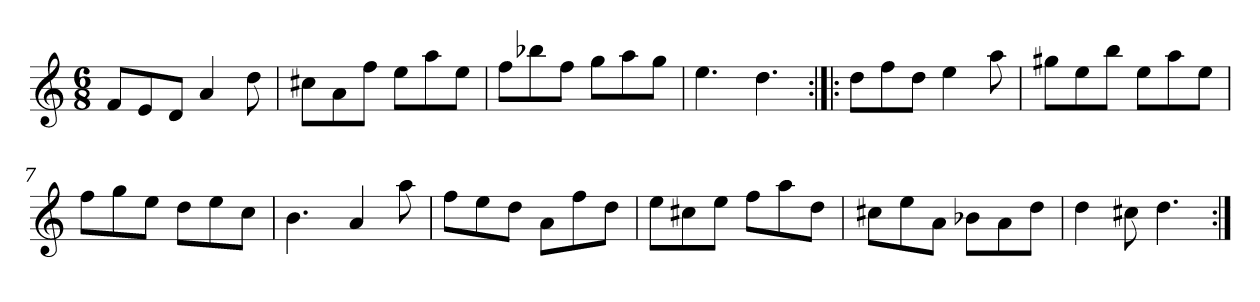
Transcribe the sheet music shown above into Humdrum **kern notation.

**kern
*part1
*staff1
*clefG2
*k[]
*D:dor
*M6/8
*MM120
=1
8f/L
8e/
8d/J
4a
8dd
=2
8cc#X\L
8a\
8ff\J
8ee\L
8aa\
8ee\J
=3
8ff\L
8bb-X\
8ff\J
8gg\L
8aa\
8gg\J
=4
4.ee
4.dd
=5:|!|:
8dd\L
8ff\
8dd\J
4ee
8aa
=6
8gg#X\L
8ee\
8bb\J
8ee\L
8aa\
8ee\J
=7
8ff\L
8gg\
8ee\J
8dd\L
8ee\
8cc\J
=8
4.b
4a
8aa
=9
8ff\L
8ee\
8dd\J
8a\L
8ff\
8dd\J
=10
8ee\L
8cc#X\
8ee\J
8ff\L
8aa\
8dd\J
=11
8cc#X\L
8ee\
8a\J
8b-X\L
8a\
8dd\J
=12
4dd
8cc#X
4.dd
=:|!
*-
